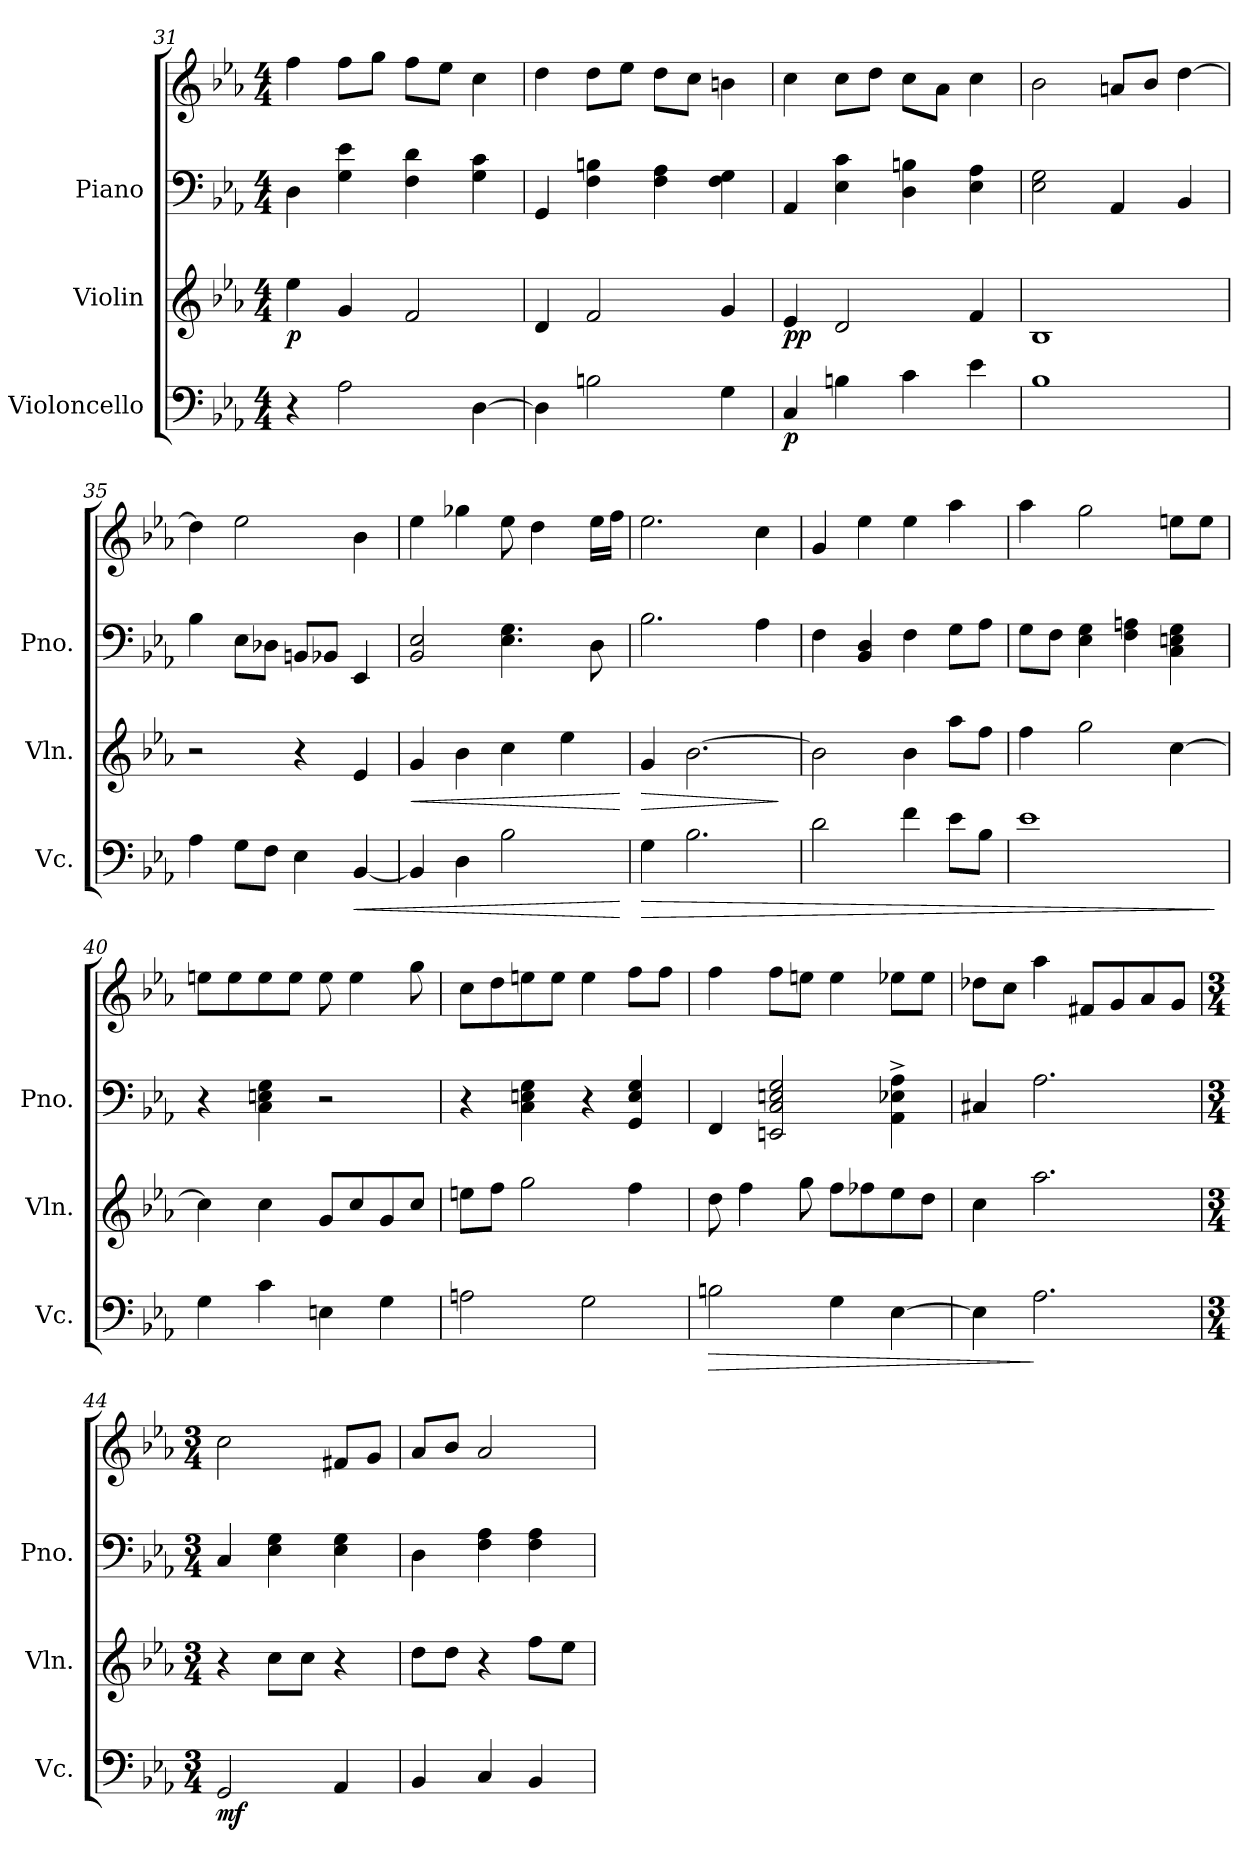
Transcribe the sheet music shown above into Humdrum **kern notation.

**kern	**dynam	**kern	**dynam	**kern	**kern
*part3	*part3	*part2	*part2	*part1	*part1
*staff4	*staff4	*staff3	*staff3	*staff2	*staff1
*I"Violoncello	*	*I"Violin	*	*I"Piano	*
*I'Vc.	*	*I'Vln.	*	*I'Pno.	*
*clefF4	*	*clefG2	*	*clefF4	*clefG2
*k[b-e-a-]	*	*k[b-e-a-]	*	*k[b-e-a-]	*k[b-e-a-]
*M4/4	*	*M4/4	*	*M4/4	*M4/4
=31	=31	=31	=31	=31	=31
!	!	!	!LO:DY:b	!	!
4r	.	4ee-\	p	4D\	4ff\
2A-\	.	4g/	.	4G\ 4e-\	8ff\L
.	.	.	.	.	8gg\J
.	.	2f/	.	4F\ 4d\	8ff\L
.	.	.	.	.	8ee-\J
[4D\	.	.	.	4G\ 4c\	4cc\
=32	=32	=32	=32	=32	=32
4D\]	.	4d/	.	4GG/	4dd\
2Bn\	.	2f/	.	4F\ 4Bn\	8dd\L
.	.	.	.	.	8ee-\J
.	.	.	.	4F\ 4A-\	8dd\L
.	.	.	.	.	8cc\J
4G\	.	4g/	.	4F\ 4G\	4bn\
!!LO:LB:g=z
=33	=33	=33	=33	=33	=33
!	!LO:DY:b	!	!LO:DY:b	!	!
4C/	p	4e-/	pp	4AA-/	4cc\
4Bn\	.	2d/	.	4E-\ 4c\	8cc\L
.	.	.	.	.	8dd\J
4c\	.	.	.	4D\ 4Bn\	8cc\L
.	.	.	.	.	8a-\J
4e-\	.	4f/	.	4E-\ 4A-\	4cc\
=34	=34	=34	=34	=34	=34
1B-	.	1B-	.	2E-\ 2G\	2b-\
.	.	.	.	4AA-/	8an/L
.	.	.	.	.	8b-/J
.	.	.	.	4BB-/	[4dd\
=35	=35	=35	=35	=35	=35
4A-\	.	2r	.	4B-\	4dd\]
8G\L	.	.	.	8E-\L	2ee-\
8F\J	.	.	.	8D-X\J	.
4E-\	.	4r	.	8BBn/L	.
.	.	.	.	8BB-X/J	.
!	!LO:HP:b	!	!	!	!
[4BB-/	<	4e-/	.	4EE-/	4b-\
=36	=36	=36	=36	=36	=36
!	!	!	!LO:HP:b	!	!
4BB-/]	.	4g/	<	2BB-/ 2E-/	4ee-\
4D\	.	4b-\	.	.	4gg-X\
2B-\	.	4cc\	.	4.E-\ 4.G\	8ee-\
.	.	.	.	.	4dd\
.	.	4ee-\	.	.	.
.	.	.	.	8D\	16ee-\LL
.	.	.	.	.	16ff\JJ
.	[	.	[	.	.
!!LO:PB:g=z
=37	=37	=37	=37	=37	=37
!	!LO:HP:b	!	!LO:HP:b	!	!
4G\	>	4g/	>	2.B-\	2.ee-\
2.B-\	.	[2.b-\	.	.	.
.	.	.	.	4A-\	4cc\
.	.	.	]	.	.
=38	=38	=38	=38	=38	=38
2d\	.	2b-\]	.	4F\	4g/
.	.	.	.	4BB-/ 4D/	4ee-\
4f\	.	4b-\	.	4F\	4ee-\
8e-\L	.	8aa-\L	.	8G\L	4aa-\
8B-\J	.	8ff\J	.	8A-\J	.
=39	=39	=39	=39	=39	=39
1e-	.	4ff\	.	8G\L	4aa-\
.	.	.	.	8F\J	.
.	.	2gg\	.	4E-\ 4G\	2gg\
.	.	.	.	4F\ 4An\	.
.	.	[4cc\	.	4C\ 4En\ 4G\	8een\L
.	.	.	.	.	8ee\J
.	]	.	.	.	.
=40	=40	=40	=40	=40	=40
4G\	.	4cc\]	.	4r	8een\L
.	.	.	.	.	8ee\
4c\	.	4cc\	.	4C\ 4En\ 4G\	8ee\
.	.	.	.	.	8ee\J
4En\	.	8g/L	.	2r	8ee\
.	.	8cc/	.	.	4ee\
4G\	.	8g/	.	.	.
.	.	8cc/J	.	.	8gg\
!!LO:LB:g=z
=41	=41	=41	=41	=41	=41
2An\	.	8een\L	.	4r	8cc\L
.	.	8ff\J	.	.	8dd\
.	.	2gg\	.	4C\ 4En\ 4G\	8een\
.	.	.	.	.	8ee\J
2G\	.	.	.	4r	4ee\
.	.	4ff\	.	4GG/ 4E/ 4G/	8ff\L
.	.	.	.	.	8ff\J
=42	=42	=42	=42	=42	=42
!	!LO:HP:b	!	!	!	!
2Bn\	>	8dd\	.	4FF/	4ff\
.	.	4ff\	.	.	.
.	.	.	.	2EEn/ 2C/ 2En/ 2G/	8ff\L
.	.	8gg\	.	.	8een\J
4G\	.	8ff\L	.	.	4ee\
.	.	8ff-X\	.	.	.
[4E-\	.	8ee-\	.	4AA-\^ 4E-X\^ 4A-\^	8ee-X\L
.	.	8dd\J	.	.	8ee-\J
=43	=43	=43	=43	=43	=43
4E-\]	.	4cc\	.	4C#X/	8dd-X\L
.	.	.	.	.	8cc\J
2.A-\	]	2.aa-\	.	2.A-\	4aa-\
.	.	.	.	.	8f#X/L
.	.	.	.	.	8g/
.	.	.	.	.	8a-/
.	.	.	.	.	8g/J
=44	=44	=44	=44	=44	=44
*M3/4	*	*M3/4	*	*M3/4	*M3/4
!	!LO:DY:b	!	!	!	!
2GG/	mf	4r	.	4C/	2cc\
.	.	8cc\L	.	4E-\ 4G\	.
.	.	8cc\J	.	.	.
4AA-/	.	4r	.	4E-\ 4G\	8f#X/L
.	.	.	.	.	8g/J
=45	=45	=45	=45	=45	=45
4BB-/	.	8dd\L	.	4D\	8a-/L
.	.	8dd\J	.	.	8b-/J
4C/	.	4r	.	4F\ 4A-\	2a-/
4BB-/	.	8ff\L	.	4F\ 4A-\	.
.	.	8ee-\J	.	.	.
=	=	=	=	=	=
*-	*-	*-	*-	*-	*-
